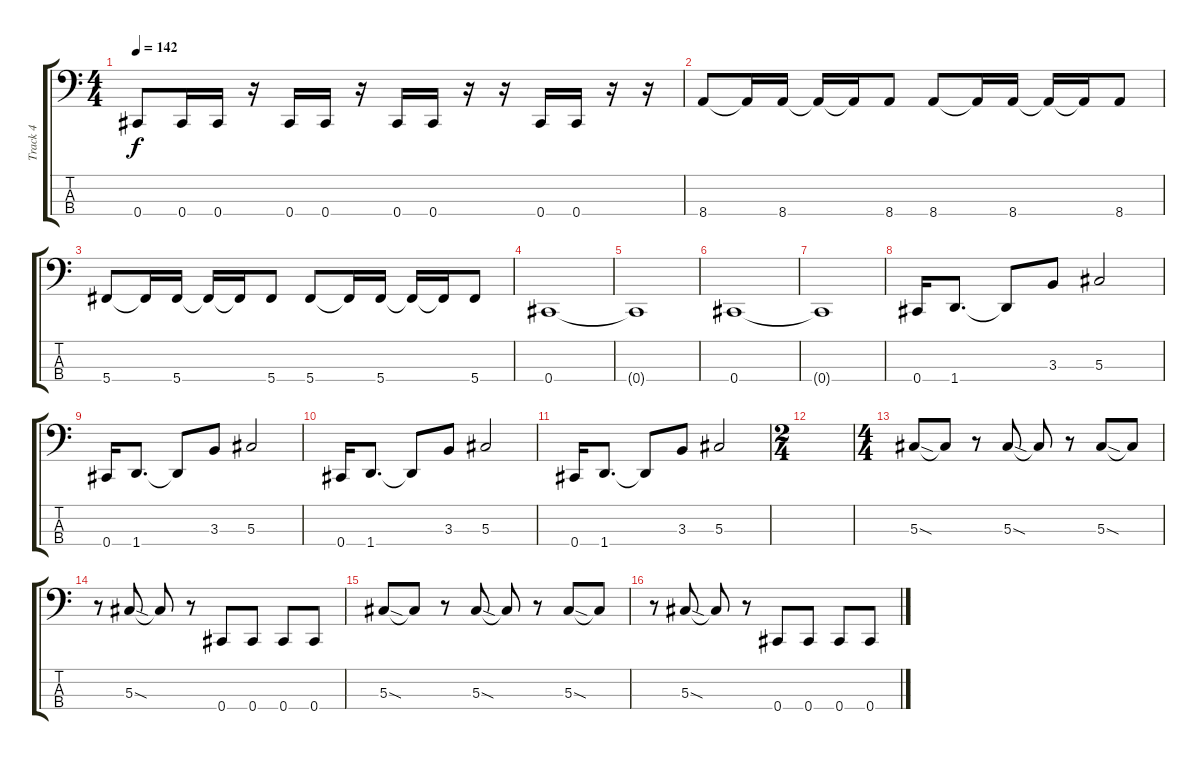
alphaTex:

\track ("Track 4" "Track 4") {instrument electricbassfinger}
\staff {score tabs}
\tuning (Gb2 Db2 Ab1 Db1) {hide}
\ts (4 4)
\tempo 142
\clef f4
\ks c
0.4.8{dy f} 0.4.16 0.4.16 r.16 0.4.16 0.4.16 r.16 0.4.16 0.4.16 r.16 r.16 0.4.16 0.4.16 r.16 r.16 |
8.4.8 8.4{t}.16 8.4.16 8.4{t}.16 8.4{t}.16 8.4.8 8.4.8 8.4{t}.16 8.4.16 8.4{t}.16 8.4{t}.16 8.4.8 |
5.4.8 5.4{t}.16 5.4.16 5.4{t}.16 5.4{t}.16 5.4.8 5.4.8 5.4{t}.16 5.4.16 5.4{t}.16 5.4{t}.16 5.4.8 |
0.4.1 |
0.4{t}.1 |
0.4.1 |
0.4{t}.1 |
0.4.16 1.4.8{d} 1.4{t}.8 3.3.8 5.3.2 |
0.4.16 1.4.8{d} 1.4{t}.8 3.3.8 5.3.2 |
0.4.16 1.4.8{d} 1.4{t}.8 3.3.8 5.3.2 |
0.4.16 1.4.8{d} 1.4{t}.8 3.3.8 5.3.2 |
\ts (2 4)
|
\ts (4 4)
5.3{sod}.8 5.3{t}.8 r.8 5.3{sod}.8 5.3{t}.8 r.8 5.3{sod}.8 5.3{t}.8 |
r.8 5.3{sod}.8 5.3{t}.8 r.8 0.4.8 0.4.8 0.4.8 0.4.8 |
5.3{sod}.8 5.3{t}.8 r.8 5.3{sod}.8 5.3{t}.8 r.8 5.3{sod}.8 5.3{t}.8 |
r.8 5.3{sod}.8 5.3{t}.8 r.8 0.4.8 0.4.8 0.4.8 0.4.8
